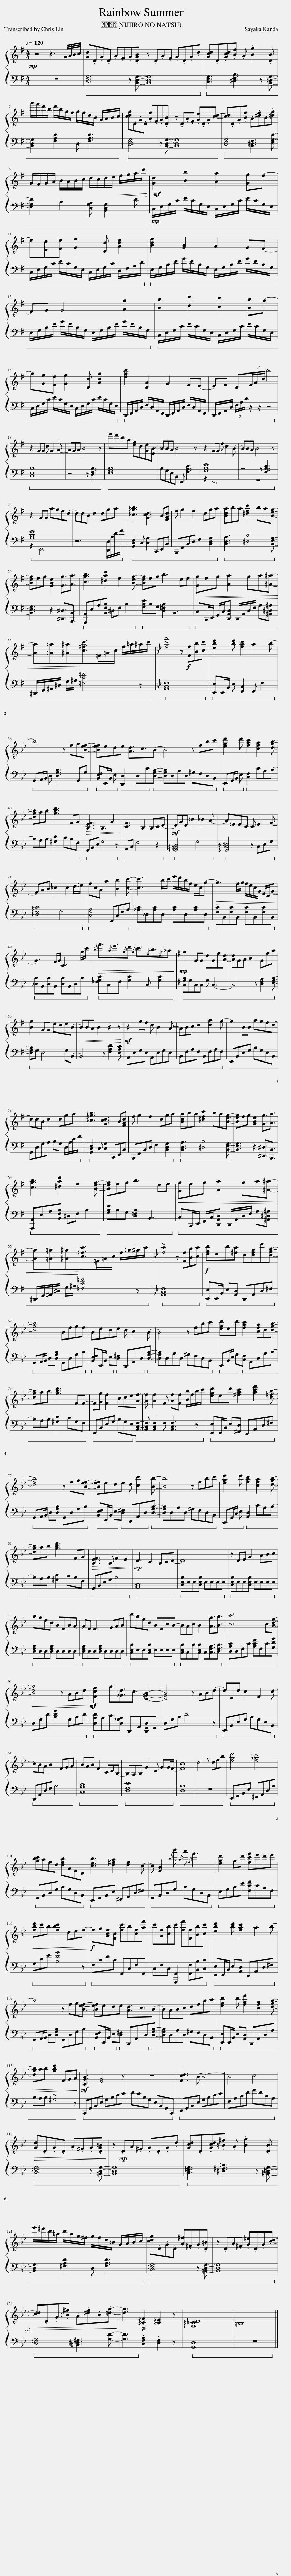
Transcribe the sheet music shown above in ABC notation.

X:1
%%score { 1 | ( 2 3 ) }
L:1/8
Q:1/4=120
M:4/4
I:linebreak $
K:G
V:1 treble
V:2 bass
V:3 bass
V:1
!mp! z4 z3 G/4A/4B/4c/4 | [Gd].D.G.D .A.F.G.[DGB] | z .D.A.F .G.D.G.d | [Gcd].D.[Gcd].[Bf] .A .[Bg]2 .[DB] |$ g'/f'/d'/b/ d'/b/g/f/ g/f/d/B/ G/A/B/c/ | %5
 [cdg].D.G.D .[Af].F.G.[DB] | z .D.A.F .[Ge].D.G.[cd]- | [cd].D.G.[Bf] .A.[^df].B.[=dg] |$ G/F/G/A/ B/A/B/c/ d/c/d/e/!<(! f/g/a/d'/!<)! |!mf! [Gd]2 [Bb]2 [Aa]2 [Gg]f- |$ %10
 f[Ee][Ff] [Gg]2 [Dd] [Adf]2 | [Bdg]2 [GB]2 A2 GF- |$ FG G4 [Aa]2 | [Bb]2 [dd']2 [cc']2 [Bb]a- |$ a[Gg][Ff] [Gg]2 [Dd] [Ada]2 | %15
 [fad']2 [DA]2 G2 FE- | EF D(3F/A/d/ d'4 |$ z2 GG d G2 A- | AGA B4 z | g'f'd'b [eg]d[Ge][EB-] | %20
 BBA B4 z | z2 GG f d2 B- | BBA B4 z |$ z2 GG agfd- | ddB d2 dga | %25
 !arpeggio![cgb]3 [Gcd]3 B[FAd] | f g2 f2 dga | [Bda]ba [^dfc']2 ba[Beg]- |$ [Beg]fg [GBe]2 [Gg]3/2[Aa]3/2 | [cgb]3 [^dad']2 f2 [Beg]- | %30
 [Beg]fg b3 ef |!<(! [Gg]fg [Aa]2 ga[^A^a]- |$ [Aa][=A=a][^A^a]!<)![c=fc']>=F=A/c/ f/=a/^a/c'/ |[K:Bb] [fc'f']4 z!f! [Ff][Bb][cc'] | [ebd']2 [bd'] [fac']2 a2 b- |$ %35
 b4 z fg[Bef]- | [Bef]ede [Ad]3/2c3/2B- | B4 z fbc' | [egd']2 d' [fac']2 [cfa]2 [dgb]- |$ [dgb]ab [gbd']3 FG | %40
!>(! [B,EF]3 B,3 G2!>)! | [CF]3 B,2 B,CD- |!mf! DGD =B2 _B2 A- | A=EEC C E2 F- |$ FAB _c2 c2 d/=e/ | %45
 fcA a2 [Bb]2 [cc']- | [cc']3 b/c'/ e'/d'/b/f/ e/c/g- |!>(! g3 f/g/ f/e/c/G/ E/C/G-!>)! |$ G3 F/G/ C3 g/c'/ |!>(!{/b} f'3/2{/a}e'3/2{/g}d'{/g} c'3/2{/e}b3/2{/d}_a!>)! | %50
[K:G]!mp! g2 GG dGf[Ad]- | [Ad]GA B2 Gfa |$ [Bg]2 GG edeB- |!<(! BBA B2 z2 z!<)! |!mf! z2 gf d B2 A- | %55
 ABc d2 [da]2 g- | g2 BB agfd- |$ ddB d2 dga | !arpeggio![cgb]3 [Gcd]3 B[FAd] | f g2 f2 dga | %60
 [Bda]ba [^dfc']2 ba[Beg]- | [Beg]fg [GBe]2 [Gg]3/2[Aa]3/2 |$ [cgb]3 [^dad']2 f2 [Beg]- | [Beg]fg b3 ef |!<(! [Gg]fg [Aa]2 ga[^A^a]- |$ %65
 [Aa][=A=a][^A^a]!<)![c=fc']>=F=A/c/ f/=a/^a/c'/ |[K:Bb] [fc'f']4 z [Ff][Bb][cc'] |!f! [egd']ed'[^fc'] d[dfa]f'[dgb]- |$ [dgb]4 Bfgf | Bede d c2 B- | %70
 B4 z fbc' | [egd']ed' [fac']2 [cfa]d[dgb]- |$ [dgb]ab [gbd']3 FF- | F[Gg] [Ff]2 cde[Af]- | [Af] [Af]2 F [Af][Ff] [Bb]/f/b/c'/ | %75
 [egd']ed' [^fac']2 [ac'f']2 [d=fb]- |$ [dfb]4 z fg[Bef]- | [Bef]ede d [cc']2 [Bb]- | [Bb]4 z fbc' | [egd']2 d' [fac']2 [cfa]2 [dgb]- |$ %80
 [dgb]ab [gbd']3 FG |!>(! [B,EF]3 B, F2 E2!>)! |!mp! D3 C2 B,CD- | D8 | z DE G2 ABc |$ %85
 bafd BFBA- | AF F3 GAB | d'bgd BFcB- | BAc B2 [Aa]3/2[Bb]3/2 | [cc']6 c[Bdg]- |$ %90
!<(! [Bdg]4 z ABd!<)! |!mf! [Fcf]2 g[_Gd]3/2c3/2 [D=GB]2- | [DGB]4 z ABd- | dEd c2 F2 c- |$ cBA B2 FGA | %95
 BAB F2 CDB,- | B,A,B, G2 D GG/F/- | [Fc]8 | d4 z dfb | [egd']4 [e_gc']4 |$ %100
 [gbc']afd [dfb]AFD | [ceb]3 [d^fa]2 [df]2 c- | c [FB]2{/b} b'{/a} a'{/f} f'3 | [egd']2 gd' [fc'f']e'd'e' |$!<(! [fbd']c'b [fbc']2 def-!<)! | %105
!f! fg[Acf][Fc] [fc']b[cf][af'] | c'[Af][cb]c' [ff'][Ff][Bb][cc'] | [ebd']2 [bd'] [fac']2 a2 b- |$ b4 z fg[Bef]- | [Bef]ede [Ad]3/2c3/2B- | %110
 BABc dfbc' | [egd']2 d' [faf']2 [cfa]2 [dgb]- |$!>(! [dgb]ab [gbd']2 FGA!>)! |!mf! [CGB]3 [EG]4 z | z8 | %115
 [Fcd]3 B- B4- | B4 c4 |$!>(! [Gd].D.G.D .A.^F.G.[DG=B]!>)! | z!mp! .D.A.^F .G.D.G.d | [Gcd].D.[Gcd].[=B^f] .A .[Bg]2 .[DB] |$ %120
 g'/^f'/d'/=b/ d'/b/g/^f/ g/f/d/=B/ G/A/B/c/ | [cdg].D.G.D .[A^f].^F.G.[D=B] | z .D.A.^F .[G=e].D.G.[cd]- |$!>(! [cd].D.G[Q:1/4=100].[=B^f] .A.[^df].B[Q:1/4=90].[=dg]-!>)! | [dg]3!p! !arpeggio!.[CF]2 !arpeggio!.[CE]2 z | %125
 !arpeggio![G,_CD]8 | =B,8 |] %127
V:2
 z8 |!ped! [C,E,G,]6 z [B,,D,G,]- | [B,,D,G,]8!ped-up! |!ped! [C,E,G,]3 [^D,F,B,]3 z [B,,=D,G,]- |$ [B,,D,G,]2 [F,A,D]2 D, [F,A,D]3!ped-up! | %5
!ped! [C,E,G,]6 z [B,,D,G,]- | [B,,D,G,]8!ped-up! |!ped! [C,E,G,]4 [B,,^D,F,]3 [E,G,D]- |$ [E,G,D]2 B,2 [D,G,A,] [B,,D,G,]2 D!ped-up! |!mp!!ped! C,/E,/G,/C/ E/C/G,/E,/ C,/E,/G,/C/ E/C/G,/E,/ |$ %10
 C,/E,/G,/C/ E/C/G,/E,/ C,/E,/G,/C/ D,/F,/A,/D/!ped-up! |!ped! E,/G,/B,/E/ G/E/B,/G,/ E,/G,/B,/E/ G/E/B,/G,/ |$ E,/G,/B,/E/ G/E/B,/G,/ E,/G,/B,/E/ G/E/B,/G,/!ped-up! |!ped! C,/E,/G,/C/ E/C/G,/E,/ C,/E,/G,/C/ E/C/G,/E,/ |$ C,/E,/G,/C/ E/C/G,/E,/ C,/E,/G,/C/ E/C/G,/E,/!ped-up! | %15
!ped! D,,/F,,/A,,/D,/ F,/D,/A,,/F,,/ D,,/F,,/A,,/D,/ F,/D,/A,,/F,,/ | D,,/F,,/A,,/D,/ (3F,/A,/D/ z/ z/ z4!ped-up! |$!ped! [C,E,B,]8 | z4 z [D,F,B,]3!ped-up! |!ped! [E,G,B,]8 | %20
 B,G,E,B,, E,, [F,A,D]3 | [G,B,E]8 | z4 z [F,B,D]3!ped-up! |$!ped! [G,B,E]8 | z6 [D,,D,]/A,/D/F/!ped-up! | %25
!ped! [G,,C,E,]2 C, [C,G,]2 C,,E,,B,, | B,,,F,,B,,D, F,2 [B,,D,G,]2!ped-up! |!ped! [B,,D,A,]3 [^D,B,]4 [B,,E,G,]-!ped-up! |$ [B,,E,G,]3 z2 [^D,,^D,]3/2[B,,,B,,]3/2 |!ped! [A,,,A,,]E,A,[B,,F,B,] ^D,F, B,2!ped-up! | %30
!ped! [G,B,E]B,G, [D,=F,B,]2 B,,3!ped-up! |!ped! C,C,,/E,,/ G,,/C,/[D,,A,,D,] D,,/A,,/D,/F,/ A,[^A,,^D,^A,] |$ ^D,,/G,,/^A,,/^D,/ G,/^A,/ [=F,C=F]4 z!ped-up! |[K:Bb]!ped! [A,,C,F,]8!ped-up! |!ped! [E,,E,]E,,/B,,/ E, [F,,C,]2 F,, F,2!ped-up! |$ %35
!ped! G,,A,,/B,,/ D, [D,G,B,]3 G,,G,!ped-up! |!ped! [B,,E,F,]E,,/B,,/ E,!ped-up!!ped! [D,,D,]2 D,C!ped-up!!ped![D,G,B,]- | [D,G,B,]D,A,D, ^G,F,D,B,,!ped-up! |!ped! E,,G,,/B,,/ E,!ped-up!!ped! [C,F,]2 CA,B,- |$ B,A,B, [^G,D]2 CB,F,!ped-up! | %40
!ped! G,,B,,E, G,4 z!ped-up! |!ped! A,,C, F,4 z2!ped-up! |!ped! !arpeggio![G,,=B,,D,]4 G,4!ped-up! |!ped! !arpeggio![G,,C,=E,]4 z C,E,G,!ped-up! |$!ped! !arpeggio![D,F,C]4 G,4!ped-up! | %45
!ped! [C,F,A,]4 F,,C,F,A,!ped-up! |!ped! [_A,C]_D,[A,C]D, [A,C]D,[A,C]D,!ped-up! |!ped! [F,C]B,,[F,C]B,, [F,C]B,,[F,C]B,,!ped-up! |$!ped! [_D,B,]B,,[D,B,]B,, [D,B,]B,,D,B,!ped-up! |!ped! [_F,G,C]C,F, [G,C]2 C, [G,C]2!ped-up! | %50
[K:G]!ped! [C,G,B,]G,C,C, G, C,3- | C,4 z [D,F,A,]2 [E,G,B,]-!ped-up! |$!ped! [E,G,B,]G, E,4 G,B,,- | B,,4 z [F,A,D]2 [E,A,C] | A,,E,G,E, A,,E,G,E, | %55
 B,,F,A,F, B,,F,A,F,!ped-up! |!ped! E,,B,,E,G, B,G,E,B,, |$ G,,D,G,A, B,G, D,/A,/D/F/!ped-up! |!ped! [G,,C,E,]2 C, [C,G,]2 C,,E,,B,, | B,,,F,,B,,D, F,2 [B,,D,G,]2!ped-up! | %60
!ped! [B,,D,A,]3 [^D,B,]4 [B,,E,G,]-!ped-up! | [B,,E,G,]3 z2 [^D,,^D,]3/2[B,,,B,,]3/2 |$!ped! [A,,,A,,]E,A,[B,,F,B,] ^D,F, B,2!ped-up! |!ped! [G,B,E]B,G, [D,=F,B,]2 B,,3!ped-up! |!ped! C,C,,/E,,/ G,,/C,/[D,,A,,D,] D,,/A,,/D,/F,/ A,[^A,,^D,^A,] |$ %65
 ^D,,/G,,/^A,,/^D,/ G,/^A,/ [=F,C=F]4 z!ped-up! |[K:Bb]!ped! [A,,C,F,]8!ped-up! |!ped! [E,,E,]E,,/B,,/ E,[A,,D,] D,,A,,D,^F,!ped-up! |$!ped! G,,A,,/B,,/ D,[D,G,B,] G,,D,G,B,!ped-up! |!ped! [B,,E,F,]E,,/B,,/ E,!ped-up!!ped![D,^F,] D,,A,,D,!ped-up!!ped![D,G,B,]- | %70
 [D,G,B,]D,A,D, ^G,F,D,B,,!ped-up! |!ped! E,,B,,/E,/ G,!ped-up!!ped![C,F,] A,,D,A,B,- |$ B,A,B, [^G,D]2 CG,F,!ped-up! |!ped! E,,B,,E,G, B,G,E,!ped-up!!ped![A,,C,F,]- | [A,,C,F,] [A,,C,F,]2 F, [A,,C,F,]3 z!ped-up! | %75
!ped! [E,,E,]E,,/B,,/ E,[^F,,D,] D,,A,,D,^F,!ped-up! |$!ped! G,,A,,/B,,/ D,[D,G,B,] G,,D,G,B,!ped-up! |!ped! [B,,E,F,]E,,/B,,/ E,!ped-up!!ped![D,^F,] D,,A,,D,!ped-up!!ped![D,G,B,]- | [D,G,B,]D,A,D, ^G,F,D,B,,!ped-up! |!ped! C,,G,,/C,/ E,!ped-up!!ped! [A,,D,]2 CA,B,- |$ %80
 B,A,B, [^G,D]2 CB,F,!ped-up! |!ped! G,,B,,E,G, B,4!ped-up! |!ped! [A,,C,]8!ped-up! |!ped! [C,E,B,]E,E,[C,E,B,] E,E,E,E,!ped-up! |!ped! [C,E,B,]E,E,[C,E,B,] E,E,E,E,!ped-up! |$ %85
!ped! [D,F,A,]D,D,[D,F,A,] D,D,D,D,!ped-up! |!ped! [D,F,A,]D,D,[D,F,A,] D,D,D,D,!ped-up! |!ped! [C,E,B,]E,E,[C,E,B,] E,E,E,E,!ped-up! |!ped! [C,E,B,]C,B,[C,E,B,] C,[C,F,A,]3/2[D,F,B,]3/2!ped-up! |!ped! [D,A,C]D,F,C [A,CF]F,C[G,DG] |$ %90
 D,G,D [B,DG]2 G,B,D!ped-up! |!ped! [D,A,D]A,C[D,_G,A,] D,,A,,[D,,G,,D,]G,, | D,G,B, D4 z!ped-up! |!ped! E,,B,,E,G, B,G,E,B,,!ped-up! |$!ped! D,,A,,D,F, A,4!ped-up! | %95
!ped! [C,G,B,]8!ped-up! |!ped! [D,F,C]8!ped-up! |!ped! [D,A,]8 | z8!ped-up! |!ped! E,,G,,B,,E, ^F,,A,,D,A,!ped-up! |$ %100
!ped! G,,B,,D,G, B,G,D,B,,!ped-up! |!ped! E,,G,,B,,E, ^F,,A,,D,^F,!ped-up! |!ped! G,,B,,D,G, B,G,D,B,,!ped-up! |!ped! E,G,B,E [F,CF]CA,F,!ped-up! |$!ped! G,DG [B,FB]4 z!ped-up! | %105
!ped! F,CFC F,,C,F,F,, | C,F,C, [F,,,F,,]2 [F,,F,][B,,B,][C,C]!ped-up! |!ped! [E,,E,]E,,/B,,/ E,[A,,D,] D,,A,,D,^F,!ped-up! |$!ped! G,,A,,/B,,/ D,[D,G,B,] G,,D,G,B,!ped-up! |!ped! [B,,E,F,]E,,/B,,/ E,!ped-up!!ped![D,^F,] D,,A,,D,!ped-up!!ped![D,G,B,]- | %110
 [D,G,B,]D,A,D, ^G,F,D,B,,!ped-up! |!ped! [E,,E,]E,,/B,,/ E,[A,,D,] D,,A,,D,A, |$ B,A,B, [^G,D]4 z!ped-up! |!ped! C,,G,,B,,E, G,B,DE | FEB,G, E,B,,G,,C,,!ped-up! | %115
!ped! E,,G,,B,,E, G,B,DE | F,A,CF AFCA,!ped-up! |$!ped! [C,=E,G,]6 z [=B,,D,G,]- | [B,,D,G,]8!ped-up! |!ped! [C,=E,G,]3 [^D,^F,=B,]3 z [=B,,=D,G,]- |$ %120
 [B,,D,G,]2 [^F,A,D]2 D, [F,A,D]3!ped-up! |!ped! [C,=E,G,]6 z [=B,,D,G,]- | [B,,D,G,]8!ped-up! |$!ped! [C,=E,G,]4 [=B,,^D,^F,]3 [G,D]- | [G,D]3!ped-up! .[C,F,A,]2 .[D,F,]2 z | %125
!ped! [G,,D,]8 | z8!ped-up! |] %127
V:3
 x8 | x8 | x8 | x8 |$ x8 | %5
 x8 | x8 | x8 |$ x8 | x8 |$ %10
 x8 | x8 |$ x8 | x8 |$ x8 | %15
 x8 | x8 |$ x8 | x8 | x8 | %20
 x8 | z2 E,,6 | z8 |$ z2 E,,6 | x8 | %25
 x8 | x8 | x8 |$ x8 | x8 | %30
 x8 | x8 |$ x8 |[K:Bb] x8 | x8 |$ %35
 x8 | x8 | x8 | x8 |$ x8 | %40
 x8 | x8 | x8 | x8 |$ x8 | %45
 x8 | x8 | x8 |$ x8 | x8 | %50
[K:G] x8 | x8 |$ x8 | x8 | x8 | %55
 x8 | x8 |$ x8 | x8 | x8 | %60
 x8 | x8 |$ x8 | x8 | x8 |$ %65
 x8 |[K:Bb] x8 | x8 |$ x8 | x8 | %70
 x8 | x8 |$ x8 | x8 | x8 | %75
 x8 |$ x8 | x8 | x8 | x8 |$ %80
 x8 | x8 | x8 | x8 | x8 |$ %85
 x8 | x8 | x8 | x8 | x8 |$ %90
 x8 | x8 | x8 | x8 |$ x8 | %95
 x8 | x8 | x8 | x8 | x8 |$ %100
 x8 | x8 | x8 | x8 |$ x8 | %105
 x8 | x8 | x8 |$ x8 | x8 | %110
 x8 | x8 |$ x8 | x8 | x8 | %115
 x8 | x8 |$ x8 | x8 | x8 |$ %120
 x8 | x8 | x8 |$ x8 | x8 | %125
 x8 | x8 |] %127
